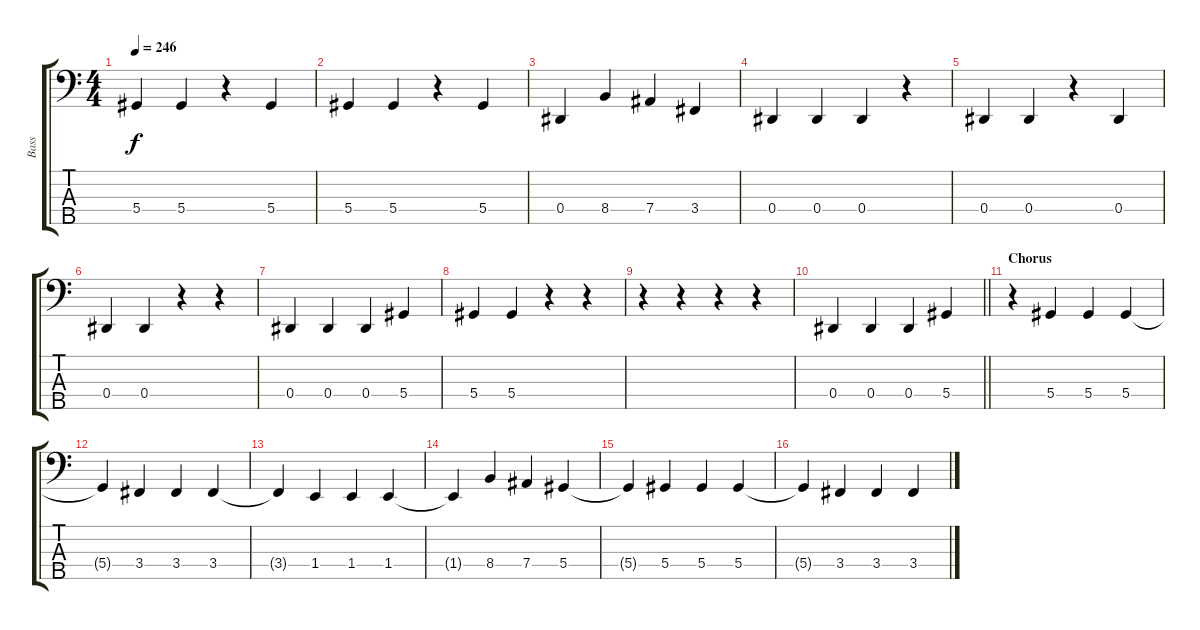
\track ("Bass" "Bass") {instrument electricbassfinger}
\staff {score tabs}
\tuning (Gb2 Db2 Ab1 Eb1 Bb0) {hide}
\ts (4 4)
\tempo 246
\clef f4
\ks c
5.4.4{dy f} 5.4.4 r.4 5.4.4 |
5.4.4 5.4.4 r.4 5.4.4 |
0.4.4 8.4.4 7.4.4 3.4.4 |
0.4.4 0.4.4 0.4.4 r.4 |
0.4.4 0.4.4 r.4 0.4.4 |
0.4.4 0.4.4 r.4 r.4 |
0.4.4 0.4.4 0.4.4 5.4.4 |
5.4.4 5.4.4 r.4 r.4 |
r.4 r.4 r.4 r.4 |
\barLineRight lightlight
0.4.4 0.4.4 0.4.4 5.4.4 |
\section ("" "Chorus")
r.4 5.4.4 5.4.4 5.4.4 |
5.4{t}.4 3.4.4 3.4.4 3.4.4 |
3.4{t}.4 1.4.4 1.4.4 1.4.4 |
1.4{t}.4 8.4.4 7.4.4 5.4.4 |
5.4{t}.4 5.4.4 5.4.4 5.4.4 |
5.4{t}.4 3.4.4 3.4.4 3.4.4
